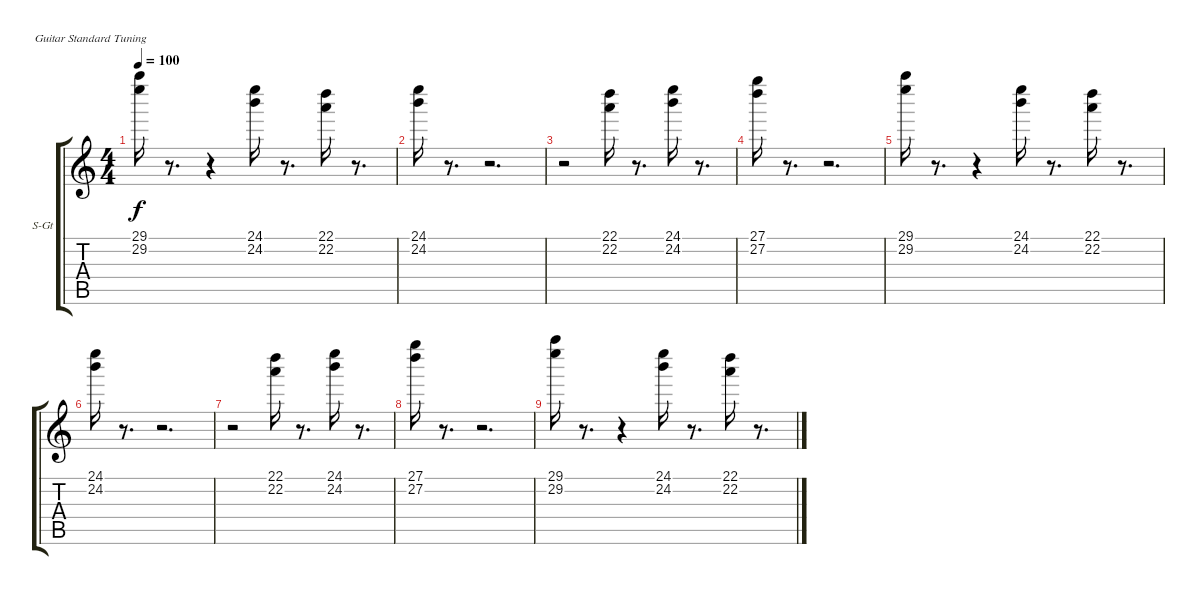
\bracketExtendMode groupsimilarinstruments
\firstSystemTrackNameOrientation horizontal
\otherSystemsTrackNameOrientation horizontal
\track ("Strings high" "S-Gt") {instrument stringensemble1}
\staff {score tabs}
\tuning (E4 B3 G3 D3 A2 E2)
\displaytranspose 12
\ts (4 4)
\tempo 100
\clef g2
\ks c
(29.2 29.1).16{dy f} r.8{d} r.4 (24.2 24.1).16 r.8{d} (22.1 22.2).16 r.8{d} |
(24.1 24.2).16 r.8{d} r.2{d} |
r.2 (22.2 22.1).16 r.8{d} (24.2 24.1).16 r.8{d} |
(27.2 27.1).16 r.8{d} r.2{d} |
(29.2 29.1).16 r.8{d} r.4 (24.2 24.1).16 r.8{d} (22.1 22.2).16 r.8{d} |
(24.2 24.1).16 r.8{d} r.2{d} |
r.2 (22.2 22.1).16 r.8{d} (24.2 24.1).16 r.8{d} |
(27.2 27.1).16 r.8{d} r.2{d} |
(29.2 29.1).16 r.8{d} r.4 (24.2 24.1).16 r.8{d} (22.1 22.2).16 r.8{d}
